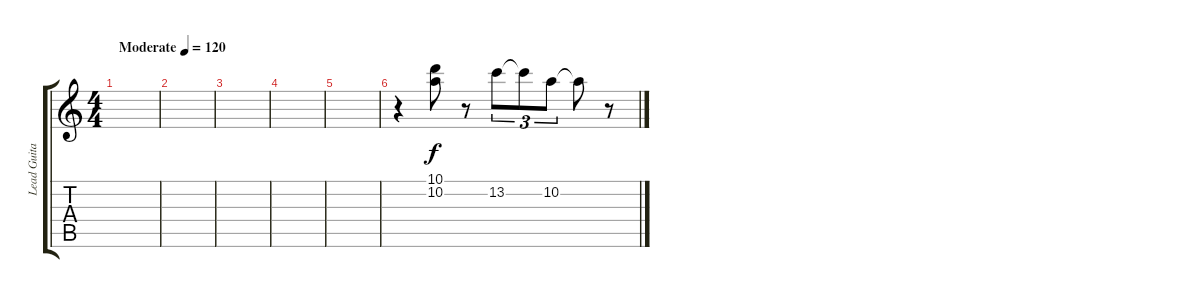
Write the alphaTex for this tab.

\track ("Lead Guitar" "Lead Guita") {instrument overdrivenguitar}
\staff {score tabs}
\tuning (E4 B3 G3 D3 A2 E2) {hide}
\ts (4 4)
\tempo (120 "Moderate")
\clef g2
\ks c
|
|
|
|
|
r.4 (10.1 10.2).8 r.8 13.2.8{tu (3 2)} 13.2{t}.8{tu (3 2)} 10.2.8{tu (3 2)} 10.2{t}.8 r.8
